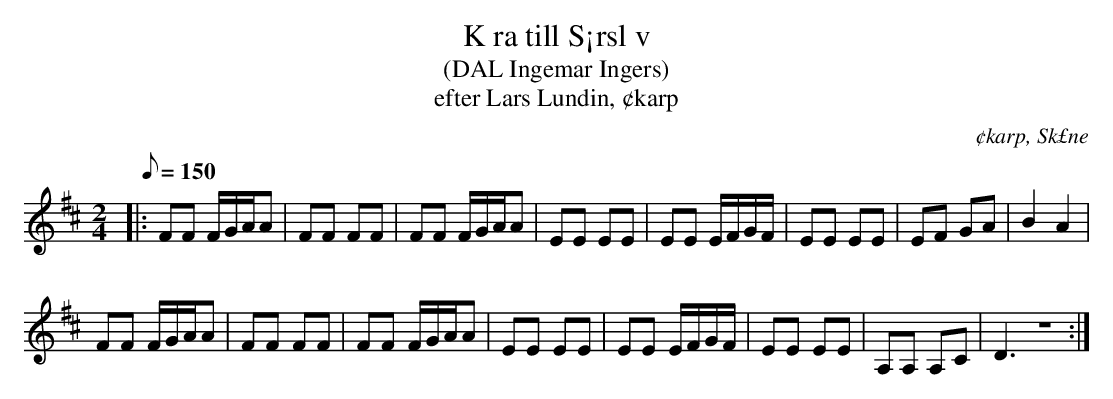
X:1
T:K ra till S¡rsl v
T:(DAL Ingemar Ingers)
T:efter Lars Lundin, ¢karp
O:¢karp, Sk£ne
M:2/4
L:1/8
Q:150
K:D
|: FF F/G/A/A | FF FF | FF F/G/A/A | EE EE | EE E/F/G/F/ | EE EE | EF GA | B2 A2 |
FF F/G/A/A | FF FF | FF F/G/A/A | EE EE | EE E/F/G/F/ | EE EE | A,A, A,C | D3 Z:|
